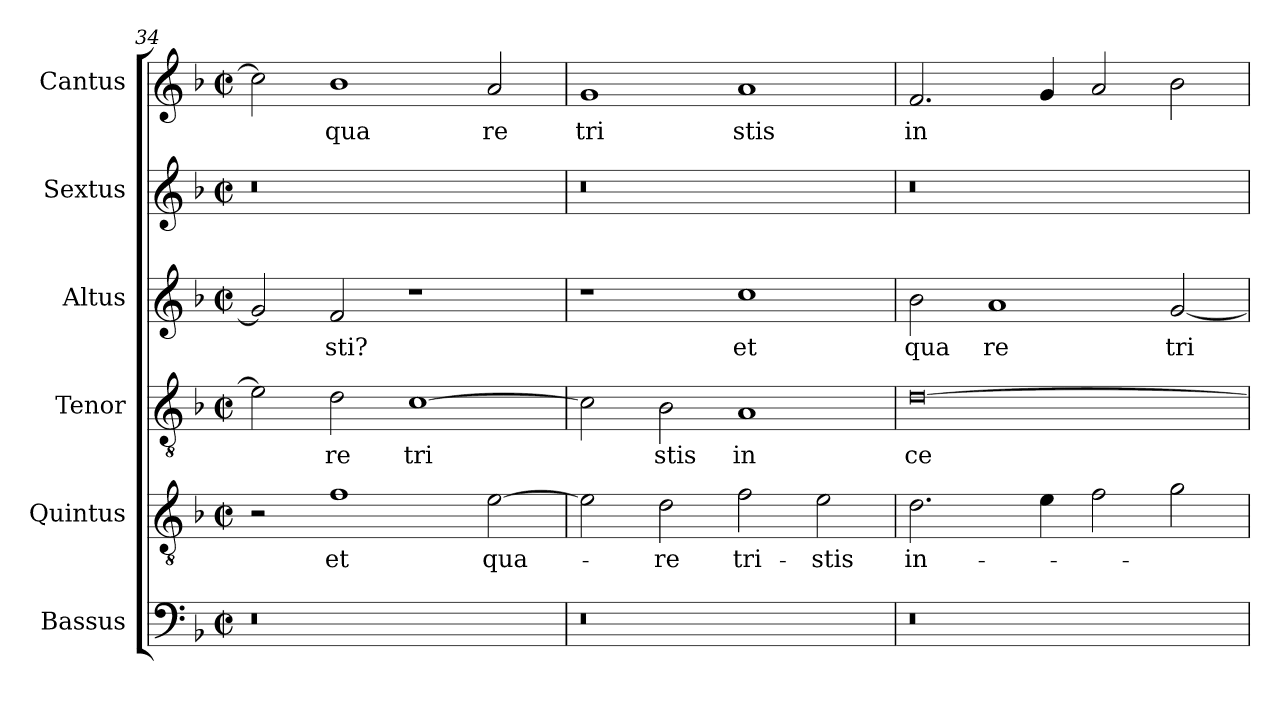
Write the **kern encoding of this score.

**kern	**kern	**text	**kern	**text	**kern	**text	**kern	**kern	**text
*part6	*part5	*part5	*part4	*part4	*part3	*part3	*part2	*part1	*part1
*staff6	*staff5	*staff5	*staff4	*staff4	*staff3	*staff3	*staff2	*staff1	*staff1
*I"Bassus	*I"Quintus	*	*I"Tenor	*	*I"Altus	*	*I"Sextus	*I"Cantus	*
*clefF4	*clefGv2	*	*clefGv2	*	*clefG2	*	*clefG2	*clefG2	*
*k[b-]	*k[b-]	*	*k[b-]	*	*k[b-]	*	*k[b-]	*k[b-]	*
*F:	*F:	*	*F:	*	*F:	*	*F:	*F:	*
*M2/2	*M2/2	*	*M2/2	*	*M2/2	*	*M2/2	*M2/2	*
*met(c|)	*met(c|)	*	*met(c|)	*	*met(c|)	*	*met(c|)	*met(c|)	*
=34	=34	=34	=34	=34	=34	=34	=34	=34	=34
0r	2r	.	2e\]	.	2g/]	.	0r	2cc\]	.
!	!	!LO:LY:b:cj	!	!LO:LY:b:cj	!	!LO:LY:b:cj	!	!	!LO:LY:b:cj
.	1f	et	2d\	re	2f/	sti?	.	1b-	qua
!	!	!	!	!LO:LY:b:cj	!	!	!	!	!
.	.	.	[>1c	tri	1r	.	.	.	.
!	!	!LO:LY:b	!	!	!	!	!	!	!LO:LY:b:cj
.	[>2e\	qua-	.	.	.	.	.	2a/	re
=35	=35	=35	=35	=35	=35	=35	=35	=35	=35
!	!	!	!	!	!	!	!	!	!LO:LY:b:cj
0r	2e\]	.	2c\]	.	1r	.	0r	1g	tri
!	!	!LO:LY:b:cj	!	!LO:LY:b:cj	!	!	!	!	!
.	2d\	-re	2B-\	stis	.	.	.	.	.
!	!	!LO:LY:b:cj	!	!LO:LY:b:cj	!	!LO:LY:b:cj	!	!	!LO:LY:b:cj
.	2f\	tri-	1A	in	1cc	et	.	1a	stis
!	!	!LO:LY:b:cj	!	!	!	!	!	!	!
.	2e\	-stis	.	.	.	.	.	.	.
=36	=36	=36	=36	=36	=36	=36	=36	=36	=36
!	!	!LO:LY:b:cj	!	!LO:LY:b:cj	!	!LO:LY:b:cj	!	!	!LO:LY:b:cj
0r	2.d\	in-	[>0d	ce	2b-\	qua	0r	2.f/	in
!	!	!	!	!	!	!LO:LY:b:cj	!	!	!
.	.	.	.	.	1a	re	.	.	.
.	4e\	.	.	.	.	.	.	4g/	.
.	2f\	.	.	.	.	.	.	2a/	.
!	!	!	!	!	!	!LO:LY:b:cj	!	!	!
.	2g\	.	.	.	[<2g/	tri	.	2b-\	.
=	=	=	=	=	=	=	=	=	=
*-	*-	*-	*-	*-	*-	*-	*-	*-	*-
